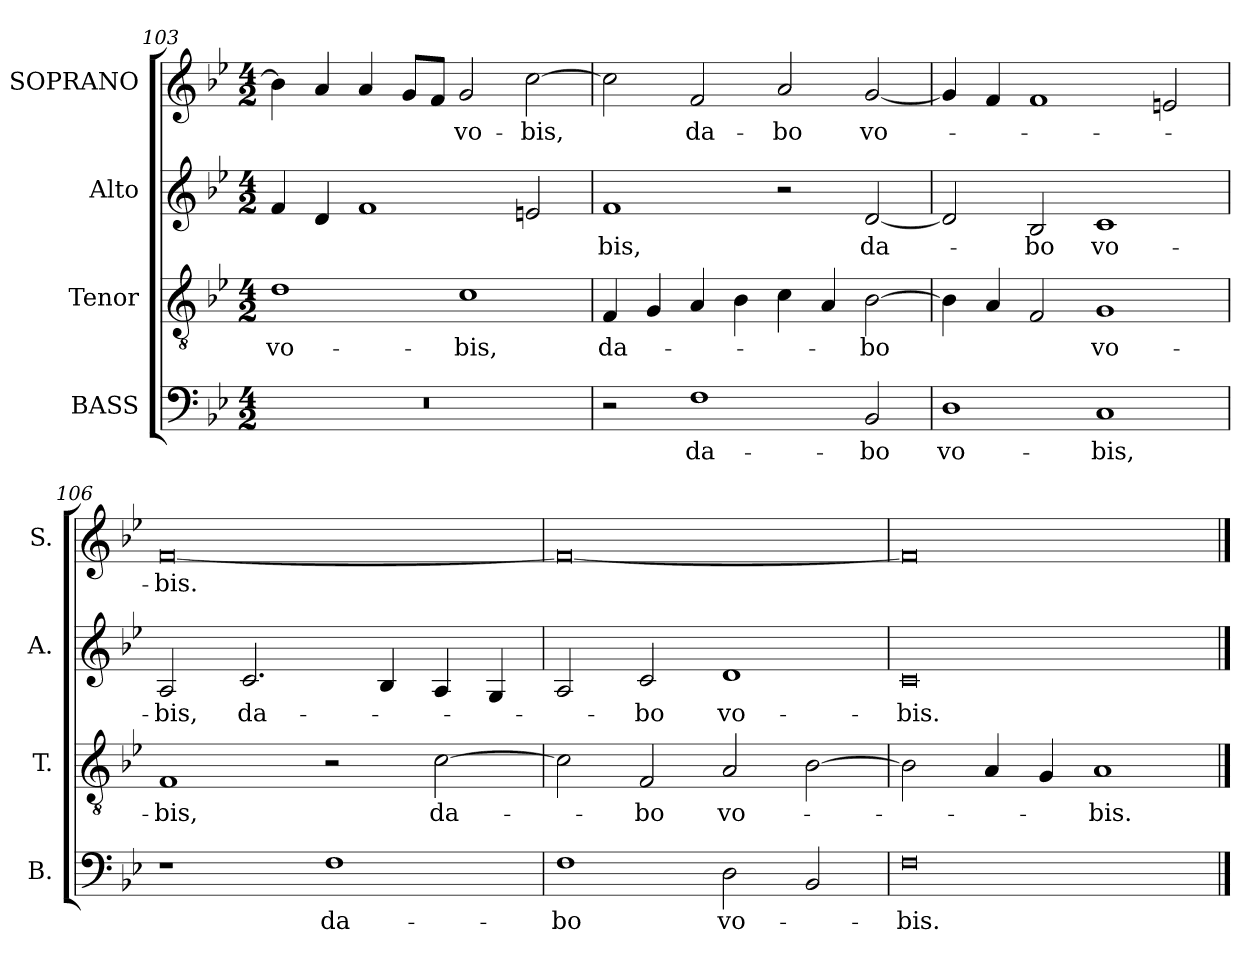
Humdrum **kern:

**kern	**text	**kern	**text	**kern	**text	**kern	**text
*part4	*part4	*part3	*part3	*part2	*part2	*part1	*part1
*staff4	*staff4	*staff3	*staff3	*staff2	*staff2	*staff1	*staff1
*I"BASS	*	*I"Tenor	*	*I"Alto	*	*I"SOPRANO	*
*I'B.	*	*I'T.	*	*I'A.	*	*I'S.	*
*clefF4	*	*clefGv2	*	*clefG2	*	*clefG2	*
*	*	*ITrd7c12	*	*	*	*	*
*k[b-e-]	*	*k[b-e-]	*	*k[b-e-]	*	*k[b-e-]	*
*B-:	*	*B-:	*	*B-:	*	*B-:	*
*M4/2	*	*M4/2	*	*M4/2	*	*M4/2	*
=103	=103	=103	=103	=103	=103	=103	=103
!LO:N:vis=1	!	!	!	!	!	!	!
!	!	!	!LO:LY:b:color=#000000	!	!	!	!
0r	.	1Di	vo-	4fi/	.	4b-i\]	.
.	.	.	.	4di/	.	4ai/	.
.	.	.	.	1fi	.	4ai/	.
.	.	.	.	.	.	8gi/L	.
.	.	.	.	.	.	8fi/J	.
!	!	!	!LO:LY:b:color=#000000	!	!	!	!
!	!	!	!	!	!	!	!LO:LY:b:color=#000000
.	.	1Ci	-bis,	.	.	2gi/	vo-
!	!	!	!	!	!	!	!LO:LY:b:color=#000000
.	.	.	.	2eni/	.	[2cci\	-bis,
!!LO:LB:g=z
=104	=104	=104	=104	=104	=104	=104	=104
!	!	!	!LO:LY:b:color=#000000	!	!	!	!
!	!	!	!	!	!LO:LY:b:color=#000000	!	!
2r	.	4FFi/	da-	1fi	-bis,	2cci\]	.
.	.	4GGi/	.	.	.	.	.
!	!LO:LY:b:color=#000000	!	!	!	!	!	!
!	!	!	!	!	!	!	!LO:LY:b:color=#000000
1Fi	da-	4AAi/	.	.	.	2fi/	da-
.	.	4BB-i\	.	.	.	.	.
!	!	!	!	!	!	!	!LO:LY:b:color=#000000
.	.	4Ci\	.	2r	.	2ai/	-bo
.	.	4AAi/	.	.	.	.	.
!	!LO:LY:b:color=#000000	!	!	!	!	!	!
!	!	!	!LO:LY:b:color=#000000	!	!	!	!
!	!	!	!	!	!LO:LY:b:color=#000000	!	!
!	!	!	!	!	!	!	!LO:LY:b:color=#000000
2BB-i/	-bo	[2BB-i\	-bo	[2di/	da-	[2gi/	vo-
=105	=105	=105	=105	=105	=105	=105	=105
!	!LO:LY:b:color=#000000	!	!	!	!	!	!
1Di	vo-	4BB-i\]	.	2di/]	.	4gi/]	.
.	.	4AAi/	.	.	.	4fi/	.
!	!	!	!	!	!LO:LY:b:color=#000000	!	!
.	.	2FFi/	.	2B-i/	-bo	1fi	.
!	!LO:LY:b:color=#000000	!	!	!	!	!	!
!	!	!	!LO:LY:b:color=#000000	!	!	!	!
!	!	!	!	!	!LO:LY:b:color=#000000	!	!
1Ci	-bis,	1GGi	vo-	1ci	vo-	.	.
.	.	.	.	.	.	2eni/	.
=106	=106	=106	=106	=106	=106	=106	=106
!	!	!	!LO:LY:b:color=#000000	!	!	!	!
!	!	!	!	!	!LO:LY:b:color=#000000	!	!
!	!	!	!	!	!	!	!LO:LY:b:color=#000000
1r	.	1FFi	-bis,	2Ai/	-bis,	[0fi	-bis.
!	!	!	!	!	!LO:LY:b:color=#000000	!	!
.	.	.	.	2.ci/	da-	.	.
!	!LO:LY:b:color=#000000	!	!	!	!	!	!
1Fi	da-	2r	.	.	.	.	.
.	.	.	.	4B-i/	.	.	.
!	!	!	!LO:LY:b:color=#000000	!	!	!	!
.	.	[2Ci\	da-	4Ai/	.	.	.
.	.	.	.	4Gi/	.	.	.
=107	=107	=107	=107	=107	=107	=107	=107
!	!LO:LY:b:color=#000000	!	!	!	!	!	!
1Fi	-bo	2Ci\]	.	2Ai/	.	0fi_	.
!	!	!	!LO:LY:b:color=#000000	!	!	!	!
!	!	!	!	!	!LO:LY:b:color=#000000	!	!
.	.	2FFi/	-bo	2ci/	-bo	.	.
!	!LO:LY:b:color=#000000	!	!	!	!	!	!
!	!	!	!LO:LY:b:color=#000000	!	!	!	!
!	!	!	!	!	!LO:LY:b:color=#000000	!	!
2Di\	vo-	2AAi/	vo-	1di	vo-	.	.
2BB-i/	.	[2BB-i\	.	.	.	.	.
=108	=108	=108	=108	=108	=108	=108	=108
!	!LO:LY:b:color=#000000	!	!	!	!	!	!
!	!	!	!	!	!LO:LY:b:color=#000000	!	!
0Fi	-bis.	2BB-i\]	.	0ci	-bis.	0fi]	.
.	.	4AAi/	.	.	.	.	.
.	.	4GGi/	.	.	.	.	.
!	!	!	!LO:LY:b:color=#000000	!	!	!	!
.	.	1AAi	-bis.	.	.	.	.
==	==	==	==	==	==	==	==
*-	*-	*-	*-	*-	*-	*-	*-
